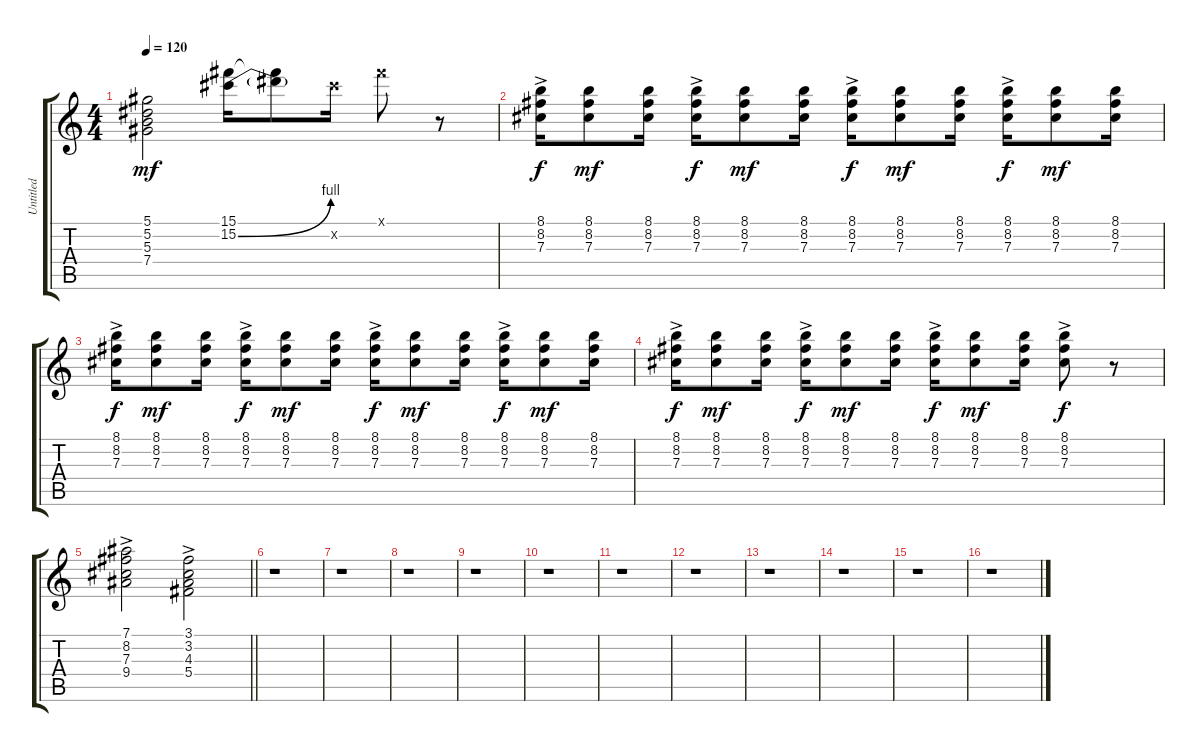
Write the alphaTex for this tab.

\track ("Untitled" "Untitled") {instrument electricguitarclean}
\staff {score tabs}
\tuning (Eb4 Bb3 Gb3 Db3 Ab2 Eb2) {hide}
\ts (4 4)
\tempo 120
\clef g2
\ks c
(5.1{t} 5.2{t} 5.3{t} 7.4{t}).2{dy mf} (15.1 15.2{be (bend 0 0 60 4)}).16 (15.1{t} 15.2{t}).8 15.2{x}.16 15.1{x}.8 r.8 |
(8.1{ac} 8.2{ac} 7.3{ac}).16{dy f} (8.1 8.2 7.3).8{dy mf} (8.1 8.2 7.3).16 (8.1{ac} 8.2{ac} 7.3{ac}).16{dy f} (8.1 8.2 7.3).8{dy mf} (8.1 8.2 7.3).16 (8.1{ac} 8.2{ac} 7.3{ac}).16{dy f} (8.1 8.2 7.3).8{dy mf} (8.1 8.2 7.3).16 (8.1{ac} 8.2{ac} 7.3{ac}).16{dy f} (8.1 8.2 7.3).8{dy mf} (8.1 8.2 7.3).16 |
(8.1{ac} 8.2{ac} 7.3{ac}).16{dy f} (8.1 8.2 7.3).8{dy mf} (8.1 8.2 7.3).16 (8.1{ac} 8.2{ac} 7.3{ac}).16{dy f} (8.1 8.2 7.3).8{dy mf} (8.1 8.2 7.3).16 (8.1{ac} 8.2{ac} 7.3{ac}).16{dy f} (8.1 8.2 7.3).8{dy mf} (8.1 8.2 7.3).16 (8.1{ac} 8.2{ac} 7.3{ac}).16{dy f} (8.1 8.2 7.3).8{dy mf} (8.1 8.2 7.3).16 |
(8.1{ac} 8.2{ac} 7.3{ac}).16{dy f} (8.1 8.2 7.3).8{dy mf} (8.1 8.2 7.3).16 (8.1{ac} 8.2{ac} 7.3{ac}).16{dy f} (8.1 8.2 7.3).8{dy mf} (8.1 8.2 7.3).16 (8.1{ac} 8.2{ac} 7.3{ac}).16{dy f} (8.1 8.2 7.3).8{dy mf} (8.1 8.2 7.3).16 (8.1{ac} 8.2{ac} 7.3{ac}).8{dy f} r.8 |
\barLineRight lightlight
(7.1{ac} 8.2{ac} 7.3{ac} 9.4{ac}).2 (3.1{ac} 3.2{ac} 4.3{ac} 5.4{ac}).2 |
r.1 |
r.1 |
r.1 |
r.1 |
r.1 |
r.1 |
r.1 |
r.1 |
r.1 |
r.1 |
r.1
